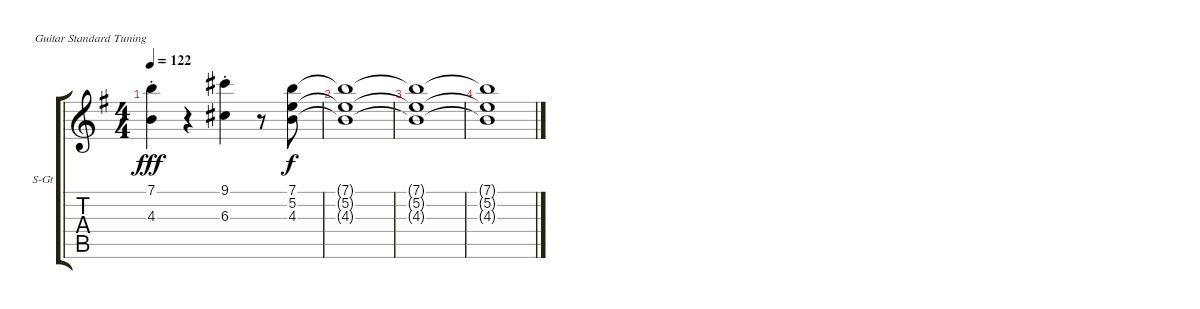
\bracketExtendMode groupsimilarinstruments
\firstSystemTrackNameOrientation horizontal
\otherSystemsTrackNameOrientation horizontal
\track ("Ensemble Strings" "S-Gt") {instrument stringensemble1}
\staff {score tabs}
\tuning (E4 B3 G3 D3 A2 E2)
\displaytranspose 12
\ts (4 4)
\tempo 122
\clef g2
\ks g
(7.1{st} 4.3{st}).4{dy fff} r.4 (9.1{st} 6.3{st}).4 r.8 (7.1 5.2 4.3).8{dy f} |
(7.1{t} 5.2{t} 4.3{t}).1 |
(7.1{t} 5.2{t} 4.3{t}).1 |
(7.1{t} 5.2{t} 4.3{t}).1
